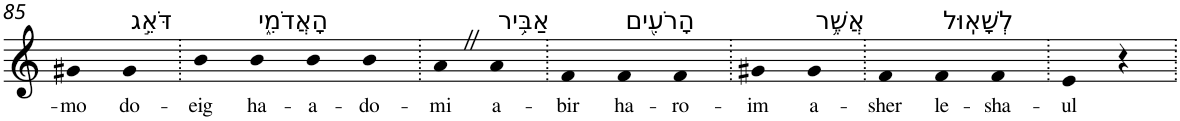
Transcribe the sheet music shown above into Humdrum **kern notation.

**kern	**text
*part1	*part1
*staff1	*staff1
*I"Piano	*
*I'Pno	*
!!LO:PB:g=z
*clefG2	*
*k[]	*
=85	=85
!	!LO:LY:b
4g#X	-mo
!LO:TX:a:t=דֹּאֵ֣ג	!
!	!LO:LY:b
4g#	do-
=86.	=86.
!	!LO:LY:b
4b	-eig
!LO:TX:a:t=הָאֲדֹמִ֑י	!
!	!LO:LY:b
4b	ha-
!	!LO:LY:b
4b	-a-
!	!LO:LY:b
4b	-do-
=87.	=87.
!	!LO:LY:b
4aZ	-mi
!LO:TX:a:t=אַבִּ֥יר	!
!	!LO:LY:b
4a	a-
=88.	=88.
!	!LO:LY:b
4f	-bir
!LO:TX:a:t=הָרֹעִ֖ים	!
!	!LO:LY:b
4f	ha-
!	!LO:LY:b
4f	-ro-
=89.	=89.
!	!LO:LY:b
4g#X	-im
!LO:TX:a:t=אֲשֶׁ֥ר	!
!	!LO:LY:b
4g#	a-
=90.	=90.
!	!LO:LY:b
4f	-sher
!LO:TX:a:t=לְשָׁאֽוּל	!
!	!LO:LY:b
4f	le-
!	!LO:LY:b
4f	-sha-
=91.	=91.
!	!LO:LY:b
4e	-ul
4r	.
=.	=.
*-	*-
